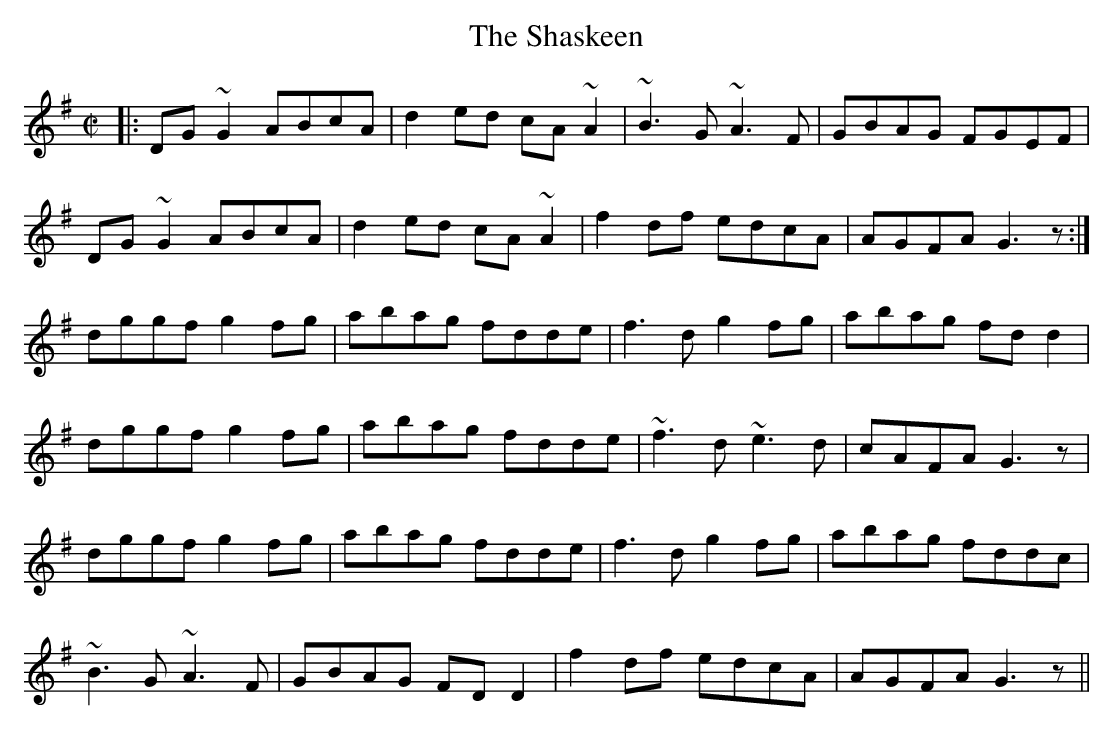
X:1
T:Shaskeen, The
M:C|
E:7
K:G
|:DG ~G2 ABcA|d2ed  cA ~A2|~B3 G~A3 F|GBAG FGEF|
DG ~G2 ABcA|d2ed  cA ~A2|f2df edcA|AGFA G3 z:|
dggfg2 fg|abag fdde|f3d g2 fg|abag fd d2|
dggfg2 fg|abag fdde|~f3 d ~e3d|cAFA G3 z |
dggfg2 fg|abag fdde|f3d g2 fg|abag fddc|
~B3 G ~A3F|GBAG FD D2|f2 df edcA|AGFA G3 z||
